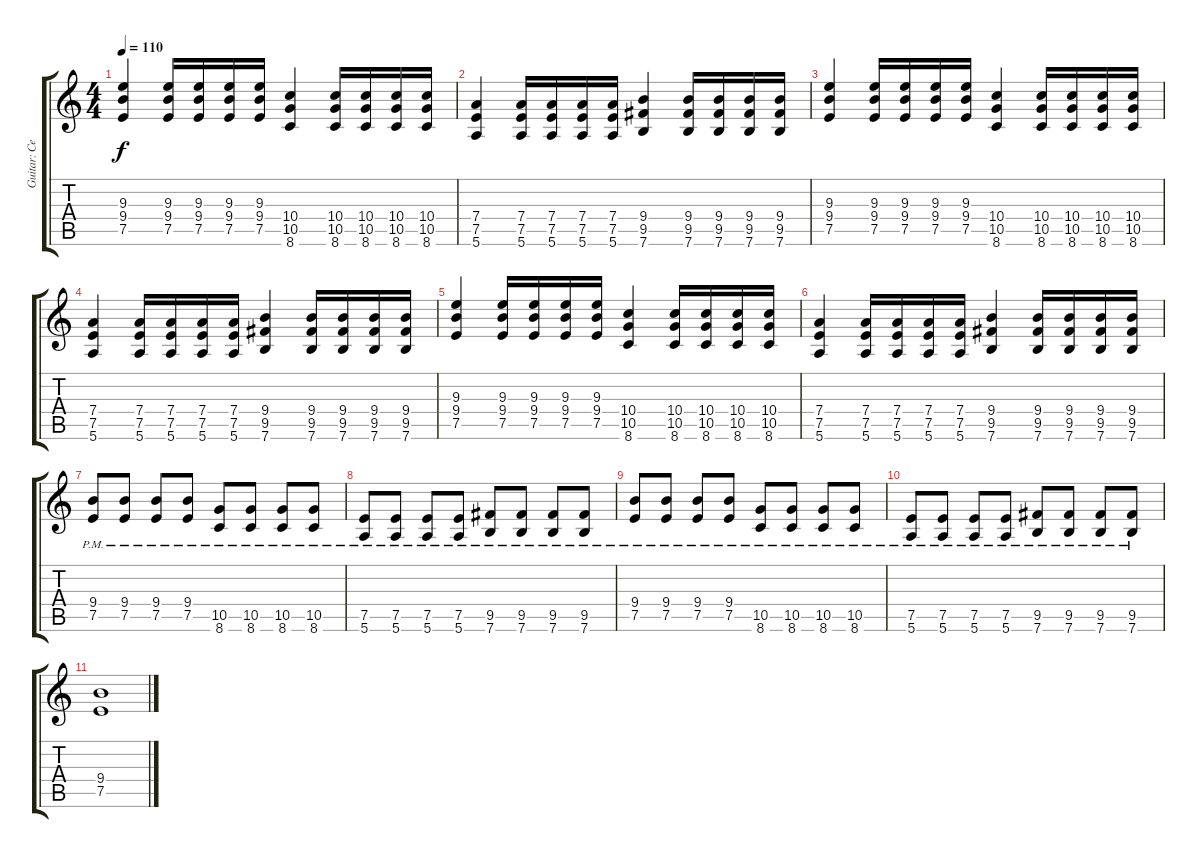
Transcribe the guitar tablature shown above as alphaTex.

\track ("Guitar: Серёга" "Guitar: Се") {instrument overdrivenguitar}
\staff {score tabs}
\tuning (E4 B3 G3 D3 A2 E2) {hide}
\ts (4 4)
\tempo 110
\clef g2
\ks c
(9.3 9.4 7.5).4{dy f} (9.3 9.4 7.5).16 (9.3 9.4 7.5).16 (9.3 9.4 7.5).16 (9.3 9.4 7.5).16 (10.4 10.5 8.6).4 (10.4 10.5 8.6).16 (10.4 10.5 8.6).16 (10.4 10.5 8.6).16 (10.4 10.5 8.6).16 |
(7.4 7.5 5.6).4 (7.4 7.5 5.6).16 (7.4 7.5 5.6).16 (7.4 7.5 5.6).16 (7.4 7.5 5.6).16 (9.4 9.5 7.6).4 (9.4 9.5 7.6).16 (9.4 9.5 7.6).16 (9.4 9.5 7.6).16 (9.4 9.5 7.6).16 |
(9.3 9.4 7.5).4 (9.3 9.4 7.5).16 (9.3 9.4 7.5).16 (9.3 9.4 7.5).16 (9.3 9.4 7.5).16 (10.4 10.5 8.6).4 (10.4 10.5 8.6).16 (10.4 10.5 8.6).16 (10.4 10.5 8.6).16 (10.4 10.5 8.6).16 |
(7.4 7.5 5.6).4 (7.4 7.5 5.6).16 (7.4 7.5 5.6).16 (7.4 7.5 5.6).16 (7.4 7.5 5.6).16 (9.4 9.5 7.6).4 (9.4 9.5 7.6).16 (9.4 9.5 7.6).16 (9.4 9.5 7.6).16 (9.4 9.5 7.6).16 |
(9.3 9.4 7.5).4 (9.3 9.4 7.5).16 (9.3 9.4 7.5).16 (9.3 9.4 7.5).16 (9.3 9.4 7.5).16 (10.4 10.5 8.6).4 (10.4 10.5 8.6).16 (10.4 10.5 8.6).16 (10.4 10.5 8.6).16 (10.4 10.5 8.6).16 |
(7.4 7.5 5.6).4 (7.4 7.5 5.6).16 (7.4 7.5 5.6).16 (7.4 7.5 5.6).16 (7.4 7.5 5.6).16 (9.4 9.5 7.6).4 (9.4 9.5 7.6).16 (9.4 9.5 7.6).16 (9.4 9.5 7.6).16 (9.4 9.5 7.6).16 |
(9.4{pm} 7.5{pm}).8 (9.4{pm} 7.5{pm}).8 (9.4{pm} 7.5{pm}).8 (9.4{pm} 7.5{pm}).8 (10.5{pm} 8.6{pm}).8 (10.5{pm} 8.6{pm}).8 (10.5{pm} 8.6{pm}).8 (10.5{pm} 8.6{pm}).8 |
(7.5{pm} 5.6{pm}).8 (7.5{pm} 5.6{pm}).8 (7.5{pm} 5.6{pm}).8 (7.5{pm} 5.6{pm}).8 (9.5{pm} 7.6{pm}).8 (9.5{pm} 7.6{pm}).8 (9.5{pm} 7.6{pm}).8 (9.5{pm} 7.6{pm}).8 |
(9.4{pm} 7.5{pm}).8 (9.4{pm} 7.5{pm}).8 (9.4{pm} 7.5{pm}).8 (9.4{pm} 7.5{pm}).8 (10.5{pm} 8.6{pm}).8 (10.5{pm} 8.6{pm}).8 (10.5{pm} 8.6{pm}).8 (10.5{pm} 8.6{pm}).8 |
(7.5{pm} 5.6{pm}).8 (7.5{pm} 5.6{pm}).8 (7.5{pm} 5.6{pm}).8 (7.5{pm} 5.6{pm}).8 (9.5{pm} 7.6{pm}).8 (9.5{pm} 7.6{pm}).8 (9.5{pm} 7.6{pm}).8 (9.5{pm} 7.6{pm}).8 |
(9.4 7.5).1
